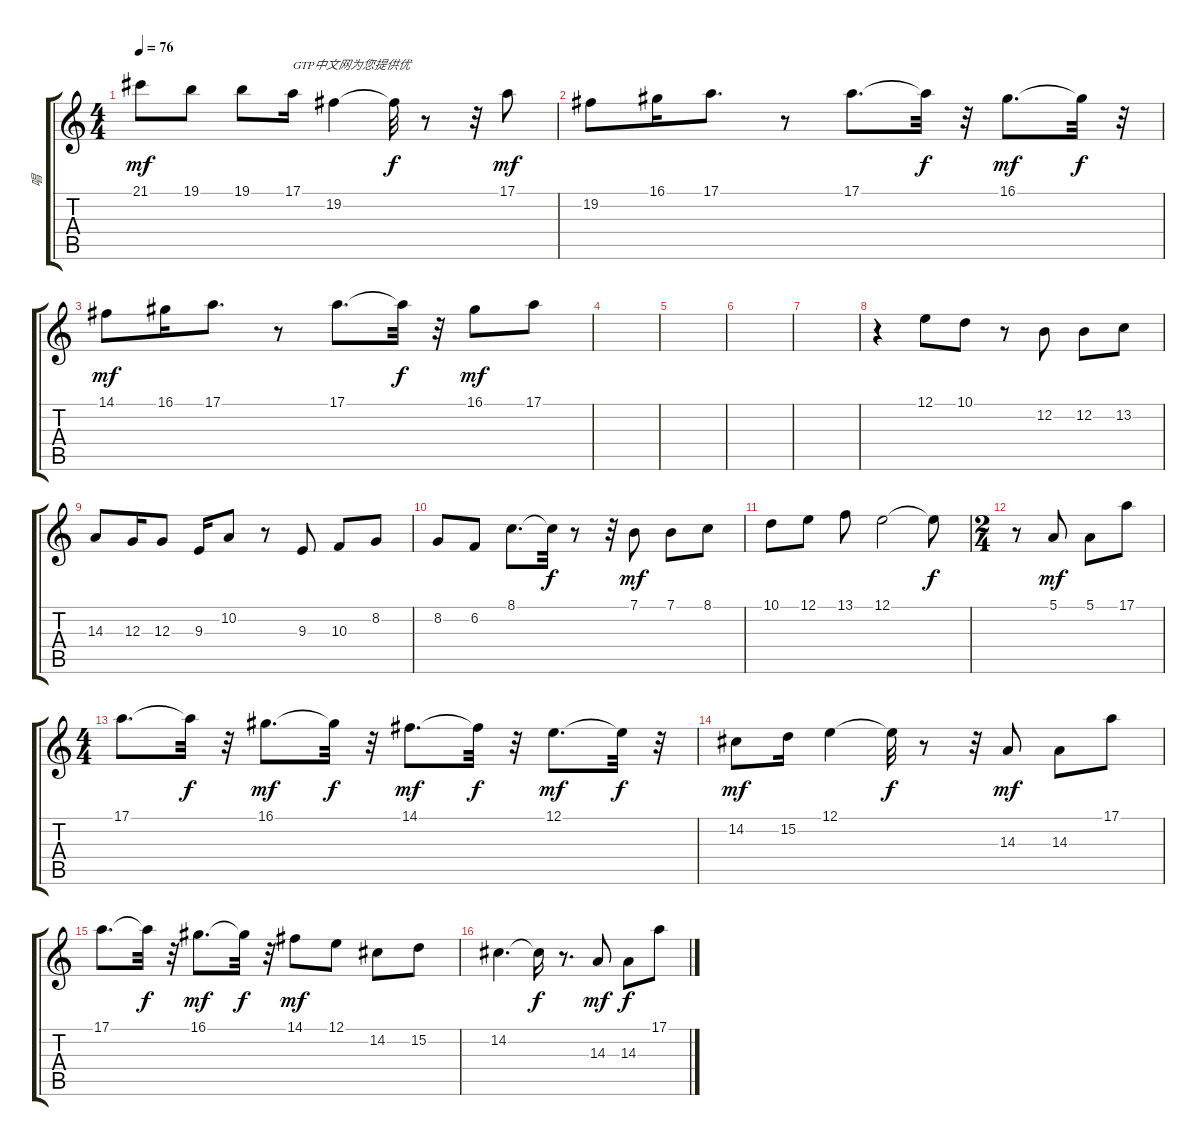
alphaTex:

\track ("唱" "唱") {instrument brightacousticpiano}
\staff {score tabs}
\tuning (E4 B3 G3 D3 A2 E2) {hide}
\ts (4 4)
\tempo 76
\clef g2
\ks c
21.1.8{dy mf} 19.1.8 19.1.8 17.1.16{txt "GTP中文网为您提供优"} 19.2.4 19.2{t}.32{dy f} r.8 r.32 17.1.8{dy mf} |
19.2.8 16.1.16 17.1.8{d} r.8 17.1.8{d} 17.1{t}.32{dy f} r.32 16.1.8{d dy mf} 16.1{t}.32{dy f} r.32 |
14.1.8{dy mf} 16.1.16 17.1.8{d} r.8 17.1.8{d} 17.1{t}.32{dy f} r.32 16.1.8{dy mf} 17.1.8 |
|
|
|
|
r.4 12.1.8 10.1.8 r.8 12.2.8 12.2.8 13.2.8 |
14.3.8 12.3.16 12.3.8 9.3.16 10.2.8 r.8 9.3.8 10.3.8 8.2.8 |
8.2.8 6.2.8 8.1.8{d} 8.1{t}.32{dy f} r.8 r.32 7.1.8{dy mf} 7.1.8 8.1.8 |
10.1.8 12.1.8 13.1.8 12.1.2 12.1{t}.8{dy f} |
\ts (2 4)
r.8 5.1.8{dy mf} 5.1.8 17.1.8 |
\ts (4 4)
17.1.8{d} 17.1{t}.32{dy f} r.32 16.1.8{d dy mf} 16.1{t}.32{dy f} r.32 14.1.8{d dy mf} 14.1{t}.32{dy f} r.32 12.1.8{d dy mf} 12.1{t}.32{dy f} r.32 |
14.2.8{dy mf} 15.2.16 12.1.4 12.1{t}.32{dy f} r.8 r.32 14.3.8{dy mf} 14.3.8 17.1.8 |
17.1.8{d} 17.1{t}.32{dy f} r.32 16.1.8{d dy mf} 16.1{t}.32{dy f} r.32 14.1.8{dy mf} 12.1.8 14.2.8 15.2.8 |
14.2.4{d} 14.2{t}.16{dy f} r.8{d} 14.3.8{dy mf} 14.3.8{dy f} 17.1.8
